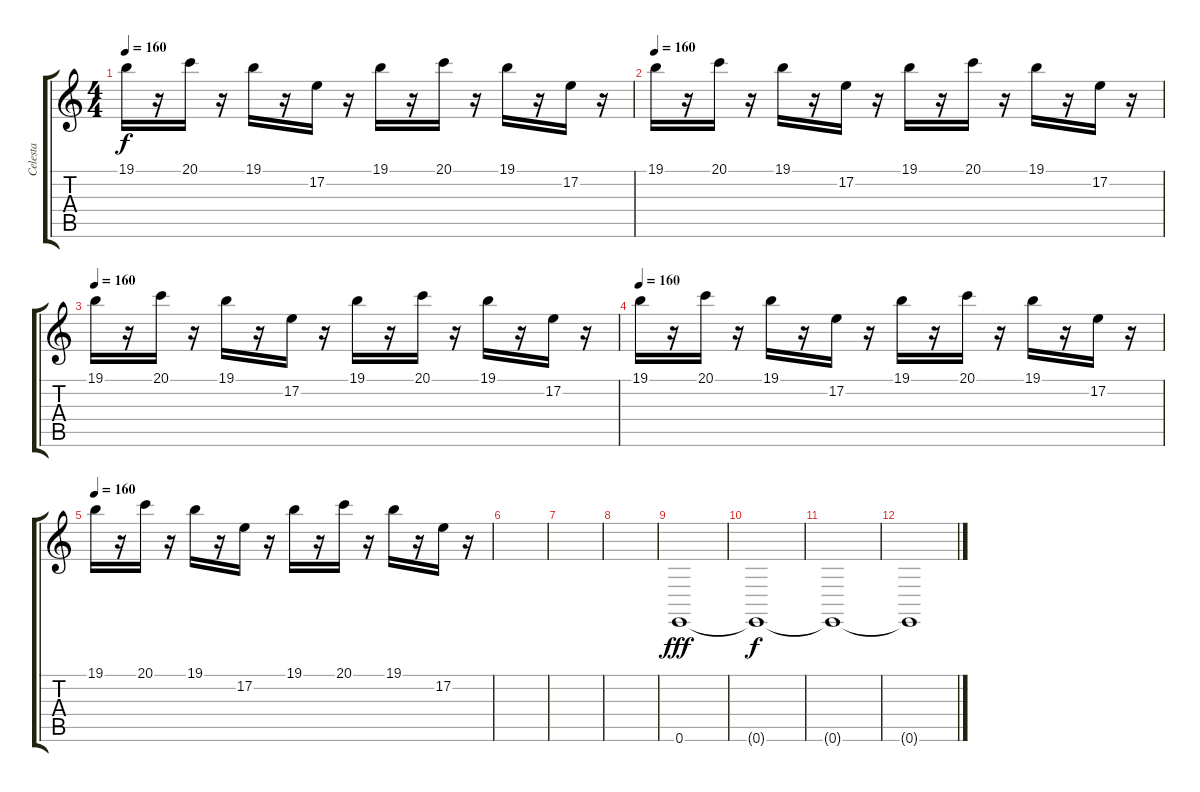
\track ("Celesta" "Celesta") {instrument celesta}
\staff {score tabs}
\tuning (E4 B3 G3 D3 A2 E2) {hide}
\ts (4 4)
\tempo 160
\clef g2
\ks c
19.1.16{dy f} r.16 20.1.16 r.16 19.1.16 r.16 17.2.16 r.16 19.1.16 r.16 20.1.16 r.16 19.1.16 r.16 17.2.16 r.16 |
\tempo 160
19.1.16 r.16 20.1.16 r.16 19.1.16 r.16 17.2.16 r.16 19.1.16 r.16 20.1.16 r.16 19.1.16 r.16 17.2.16 r.16 |
\tempo 160
19.1.16 r.16 20.1.16 r.16 19.1.16 r.16 17.2.16 r.16 19.1.16 r.16 20.1.16 r.16 19.1.16 r.16 17.2.16 r.16 |
\tempo 160
19.1.16 r.16 20.1.16 r.16 19.1.16 r.16 17.2.16 r.16 19.1.16 r.16 20.1.16 r.16 19.1.16 r.16 17.2.16 r.16 |
\tempo 160
19.1.16 r.16 20.1.16 r.16 19.1.16 r.16 17.2.16 r.16 19.1.16 r.16 20.1.16 r.16 19.1.16 r.16 17.2.16 r.16 |
|
|
|
0.6.1{dy fff volume 16 instrument acousticgrandpiano} |
0.6{t}.1{dy f} |
0.6{t}.1 |
0.6{t}.1
